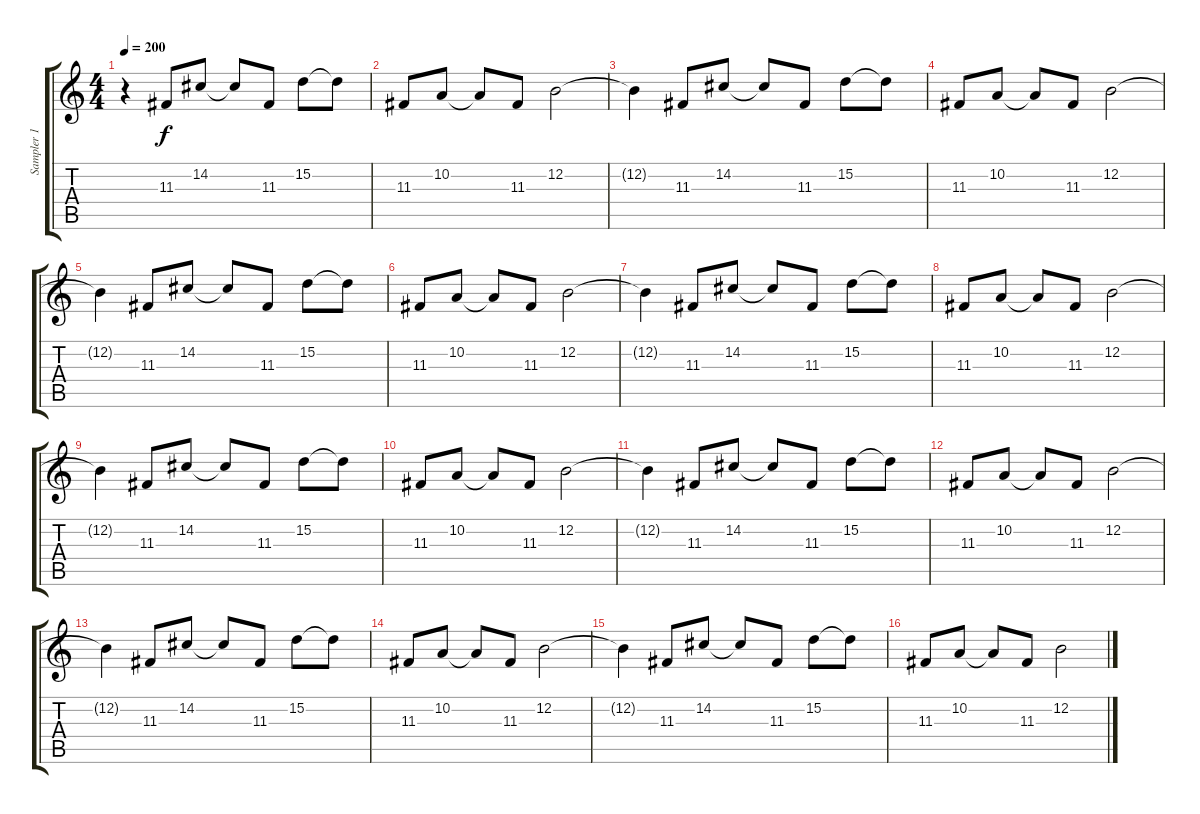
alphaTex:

\track ("Sampler 1 (Delay)" "Sampler 1 ") {instrument pizzicatostrings}
\staff {score tabs}
\tuning (E4 B3 G3 D3 A2 E2) {hide}
\ts (4 4)
\tempo 200
\clef g2
\ks c
r.4{dy f instrument pizzicatostrings} 11.3.8 14.2.8 14.2{t}.8 11.3.8 15.2.8 15.2{t}.8 |
11.3.8 10.2.8 10.2{t}.8 11.3.8 12.2.2 |
12.2{t}.4 11.3.8 14.2.8 14.2{t}.8 11.3.8 15.2.8 15.2{t}.8 |
11.3.8 10.2.8 10.2{t}.8 11.3.8 12.2.2 |
12.2{t}.4 11.3.8 14.2.8 14.2{t}.8 11.3.8 15.2.8 15.2{t}.8 |
11.3.8 10.2.8 10.2{t}.8 11.3.8 12.2.2 |
12.2{t}.4 11.3.8 14.2.8 14.2{t}.8 11.3.8 15.2.8 15.2{t}.8 |
11.3.8 10.2.8 10.2{t}.8 11.3.8 12.2.2 |
12.2{t}.4 11.3.8 14.2.8 14.2{t}.8 11.3.8 15.2.8 15.2{t}.8 |
11.3.8 10.2.8 10.2{t}.8 11.3.8 12.2.2 |
12.2{t}.4 11.3.8 14.2.8 14.2{t}.8 11.3.8 15.2.8 15.2{t}.8 |
11.3.8 10.2.8 10.2{t}.8 11.3.8 12.2.2 |
12.2{t}.4 11.3.8 14.2.8 14.2{t}.8 11.3.8 15.2.8 15.2{t}.8 |
11.3.8 10.2.8 10.2{t}.8 11.3.8 12.2.2 |
12.2{t}.4 11.3.8 14.2.8 14.2{t}.8 11.3.8 15.2.8 15.2{t}.8 |
11.3.8 10.2.8 10.2{t}.8 11.3.8 12.2.2
